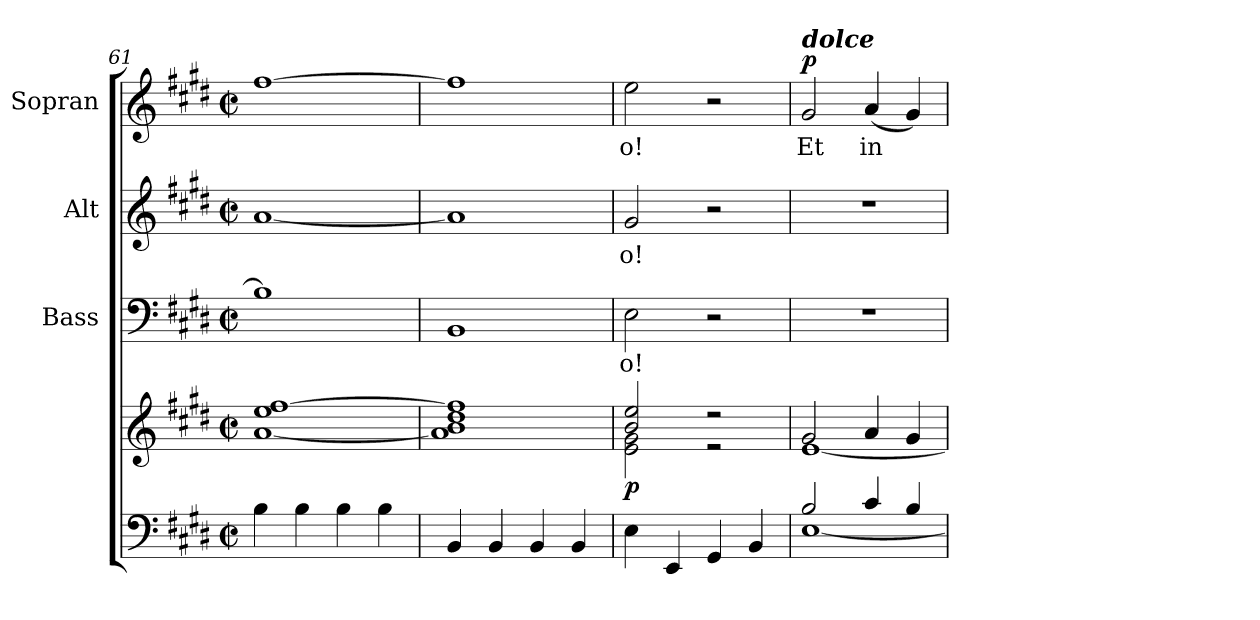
**kern	**kern	**dynam	**kern	**text	**kern	**text	**kern	**text	**dynam
*part4	*part4	*part4	*part3	*part3	*part2	*part2	*part1	*part1	*part1
*staff5	*staff4	*staff4/5	*staff3	*staff3	*staff2	*staff2	*staff1	*staff1	*staff1
*	*	*	*I"Bass	*	*I"Alt	*	*I"Sopran	*	*
*	*	*	*I'B.	*	*I'A.	*	*I'S.	*	*
*clefF4	*clefG2	*	*clefF4	*	*clefG2	*	*clefG2	*	*
*k[f#c#g#d#]	*k[f#c#g#d#]	*	*k[f#c#g#d#]	*	*k[f#c#g#d#]	*	*k[f#c#g#d#]	*	*
*E:	*E:	*	*E:	*	*E:	*	*E:	*	*
*M2/2	*M2/2	*	*M2/2	*	*M2/2	*	*M2/2	*	*
*met(c|)	*met(c|)	*	*met(c|)	*	*met(c|)	*	*met(c|)	*	*
=61	=61	=61	=61	=61	=61	=61	=61	=61	=61
*	*^	*	*	*	*	*	*	*	*
4B\	1ee [>1ff#	[<1a	.	1B]	.	[1a	.	[1ff#	.	.
4B\	.	.	.	.	.	.	.	.	.	.
4B\	.	.	.	.	.	.	.	.	.	.
4B\	.	.	.	.	.	.	.	.	.	.
=62	=62	=62	=62	=62	=62	=62	=62	=62	=62	=62
4BB/	1dd# 1ff#]	1a] 1b	.	1BB	.	1a]	.	1ff#]	.	.
4BB/	.	.	.	.	.	.	.	.	.	.
4BB/	.	.	.	.	.	.	.	.	.	.
4BB/	.	.	.	.	.	.	.	.	.	.
!!LO:PB:g=z
=63	=63	=63	=63	=63	=63	=63	=63	=63	=63	=63
!	!	!	!LO:DY:b	!	!LO:LY:b	!	!LO:LY:b	!	!LO:LY:b	!
4E\	2b/ 2ee/	2e\ 2g#\	p	2E\	-o!	2g#/	-o!	2ee\	-o!	.
4EE/	.	.	.	.	.	.	.	.	.	.
4GG#/	2r	2r	.	2r	.	2r	.	2r	.	.
4BB/	.	.	.	.	.	.	.	.	.	.
=64	=64	=64	=64	=64	=64	=64	=64	=64	=64	=64
*^	*	*	*	*	*	*	*	*	*	*
!	!	!	!	!	!	!	!	!	!LO:TX:a:Bi:t=dolce	!	!
!	!	!	!	!	!	!	!	!	!	!LO:LY:b	!LO:DY:a
2B/	[<1E	2g#/	[<1e	.	1r	.	1r	.	2g#/	Et	p
!	!	!	!	!	!	!	!	!	!	!LO:LY:b	!
4c#/	.	4a/	.	.	.	.	.	.	(<4a/	in	.
4B/	.	4g#/	.	.	.	.	.	.	4g#/)	.	.
*v	*v	*	*	*	*	*	*	*	*	*	*
*	*v	*v	*	*	*	*	*	*	*	*
=	=	=	=	=	=	=	=	=	=
*-	*-	*-	*-	*-	*-	*-	*-	*-	*-
